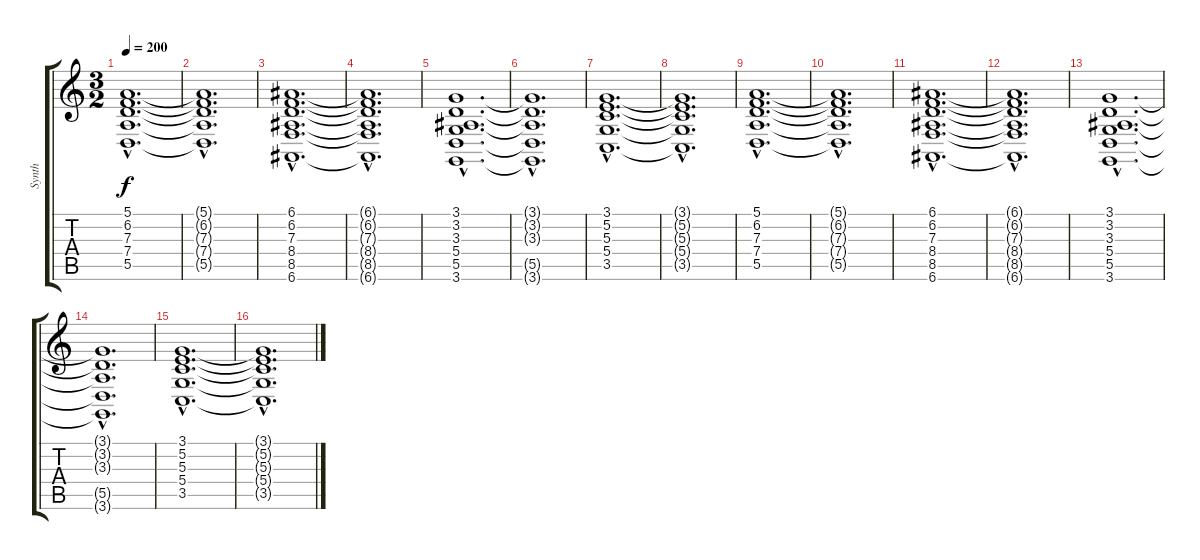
\track ("Synth" "Synth") {instrument pad2warm}
\staff {score tabs}
\tuning (E4 B3 G3 D3 A2 E2) {hide}
\ts (3 2)
\tempo 200
\clef g2
\ks c
(5.1{hac} 6.2{hac} 7.3{hac} 7.4{hac} 5.5{hac}).1{d dy f instrument pad2warm} |
(5.1{hac t} 6.2{hac t} 7.3{hac t} 7.4{hac t} 5.5{hac t}).1{d} |
(6.1{hac} 6.2{hac} 7.3{hac} 8.4{hac} 8.5{hac} 6.6{hac}).1{d} |
(6.1{hac t} 6.2{hac t} 7.3{hac t} 8.4{hac t} 8.5{hac t} 6.6{hac t}).1{d} |
(3.1{hac} 3.2{hac} 3.3{hac} 5.4{hac} 5.5{hac} 3.6{hac}).1{d} |
(3.1{hac t} 3.2{hac t} 3.3{hac t} 5.5{hac t} 3.6{hac t}).1{d} |
(3.1{hac} 5.2{hac} 5.3{hac} 5.4{hac} 3.5{hac}).1{d} |
(3.1{hac t} 5.2{hac t} 5.3{hac t} 5.4{hac t} 3.5{hac t}).1{d} |
(5.1{hac} 6.2{hac} 7.3{hac} 7.4{hac} 5.5{hac}).1{d} |
(5.1{hac t} 6.2{hac t} 7.3{hac t} 7.4{hac t} 5.5{hac t}).1{d} |
(6.1{hac} 6.2{hac} 7.3{hac} 8.4{hac} 8.5{hac} 6.6{hac}).1{d} |
(6.1{hac t} 6.2{hac t} 7.3{hac t} 8.4{hac t} 8.5{hac t} 6.6{hac t}).1{d} |
(3.1{hac} 3.2{hac} 3.3{hac} 5.4{hac} 5.5{hac} 3.6{hac}).1{d} |
(3.1{hac t} 3.2{hac t} 3.3{hac t} 5.5{hac t} 3.6{hac t}).1{d} |
(3.1{hac} 5.2{hac} 5.3{hac} 5.4{hac} 3.5{hac}).1{d} |
(3.1{hac t} 5.2{hac t} 5.3{hac t} 5.4{hac t} 3.5{hac t}).1{d}
